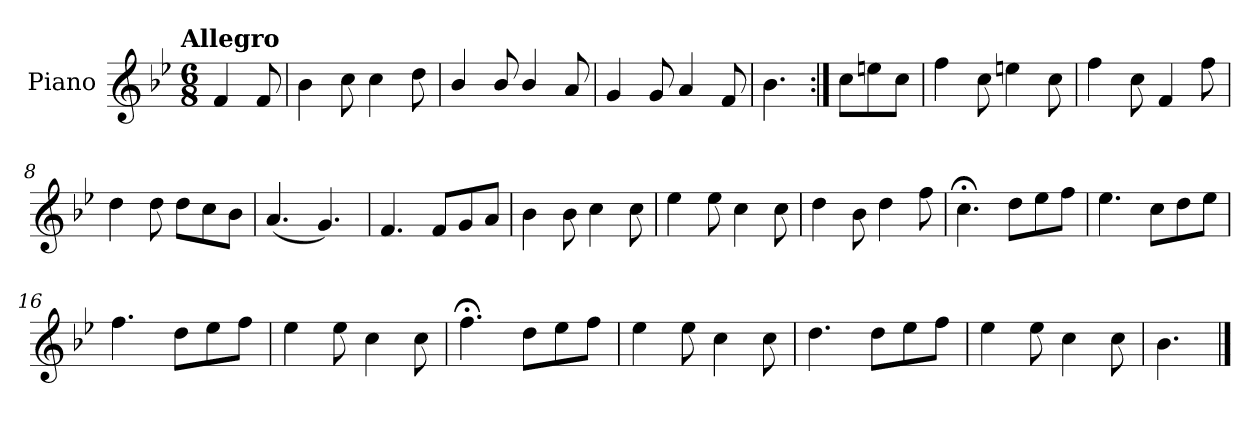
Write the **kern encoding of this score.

**kern
*part1
*staff1
*I"Piano
*I'Pno.
*clefG2
*k[b-e-]
!!LO:TX:omd:t=Allegro
*M6/8
*MM144
=
4f/
8f/
=1
4b-\
8cc\
4cc\
8dd\
=2
4b-/
8b-/
4b-/
8a/
=3
4g/
8g/
4a/
8f/
=4
4.b-\
=5:|!
8cc\L
8een\
8cc\J
!!LO:LB:g=z
=6
4ff\
8cc\
4een\
8cc\
=7
4ff\
8cc\
4f/
8ff\
=8
4dd\
8dd\
8dd\L
8cc\
8b-\J
=9
(<4.a/
4.g/)
=10
4.f/
8f/L
8g/
8a/J
=11
4b-\
8b-\
4cc\
8cc\
!!LO:LB:g=z
=12
4ee-\
8ee-\
4cc\
8cc\
=13
4dd\
8b-\
4dd\
8ff\
=14
4.cc;<\
8dd\L
8ee-\
8ff\J
=15
4.ee-\
8cc\L
8dd\
8ee-\J
=16
4.ff\
8dd\L
8ee-\
8ff\J
=17
4ee-\
8ee-\
4cc\
8cc\
!!LO:LB:g=z
=18
4.ff;<\
8dd\L
8ee-\
8ff\J
=19
4ee-\
8ee-\
4cc\
8cc\
=20
4.dd\
8dd\L
8ee-\
8ff\J
=21
4ee-\
8ee-\
4cc\
8cc\
=22
4.b-\
==
*-
